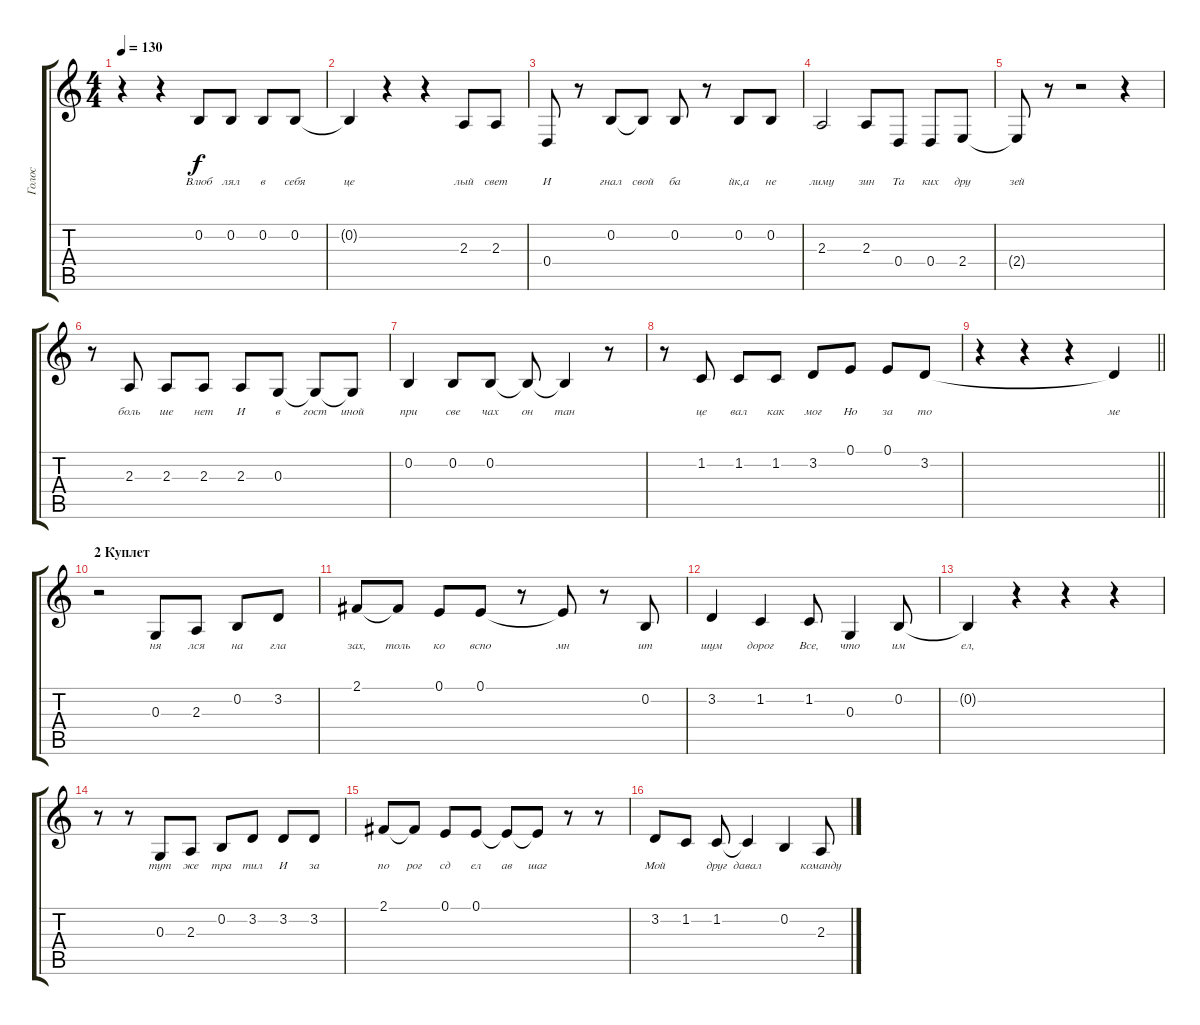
\track ("Голос" "Голос") {instrument lead6voice}
\staff {score tabs}
\tuning (E4 B3 G3 D3 A2 E2) {hide}
\ts (4 4)
\tempo 130
\clef g2
\ks c
r.4{dy f} r.4 0.2.8{lyrics (0 "Влюб") lyrics (1 "") lyrics (2 "") lyrics (3 "") lyrics (4 "")} 0.2.8{lyrics (0 "лял") lyrics (1 "") lyrics (2 "") lyrics (3 "") lyrics (4 "")} 0.2.8{lyrics (0 "в") lyrics (1 "") lyrics (2 "") lyrics (3 "") lyrics (4 "")} 0.2.8{lyrics (0 "себя") lyrics (1 "") lyrics (2 "") lyrics (3 "") lyrics (4 "")} |
0.2{t}.4{lyrics (0 "це") lyrics (1 "") lyrics (2 "") lyrics (3 "") lyrics (4 "")} r.4 r.4 2.3.8{lyrics (0 "лый") lyrics (1 "") lyrics (2 "") lyrics (3 "") lyrics (4 "")} 2.3.8{lyrics (0 "свет") lyrics (1 "") lyrics (2 "") lyrics (3 "") lyrics (4 "")} |
0.4.8{lyrics (0 "И") lyrics (1 "") lyrics (2 "") lyrics (3 "") lyrics (4 "")} r.8 0.2.8{lyrics (0 "гнал") lyrics (1 "") lyrics (2 "") lyrics (3 "") lyrics (4 "")} 0.2{t}.8{lyrics (0 "свой") lyrics (1 "") lyrics (2 "") lyrics (3 "") lyrics (4 "")} 0.2.8{lyrics (0 "ба") lyrics (1 "") lyrics (2 "") lyrics (3 "") lyrics (4 "")} r.8 0.2.8{lyrics (0 "йк,а") lyrics (1 "") lyrics (2 "") lyrics (3 "") lyrics (4 "")} 0.2.8{lyrics (0 "не") lyrics (1 "") lyrics (2 "") lyrics (3 "") lyrics (4 "")} |
2.3.2{lyrics (0 "лиму") lyrics (1 "") lyrics (2 "") lyrics (3 "") lyrics (4 "")} 2.3.8{lyrics (0 "зин") lyrics (1 "") lyrics (2 "") lyrics (3 "") lyrics (4 "")} 0.4.8{lyrics (0 "Та") lyrics (1 "") lyrics (2 "") lyrics (3 "") lyrics (4 "")} 0.4.8{lyrics (0 "ких") lyrics (1 "") lyrics (2 "") lyrics (3 "") lyrics (4 "")} 2.4.8{lyrics (0 "дру") lyrics (1 "") lyrics (2 "") lyrics (3 "") lyrics (4 "")} |
2.4{t}.8{lyrics (0 "зей") lyrics (1 "") lyrics (2 "") lyrics (3 "") lyrics (4 "")} r.8 r.2 r.4 |
r.8 2.3.8{lyrics (0 "боль") lyrics (1 "") lyrics (2 "") lyrics (3 "") lyrics (4 "")} 2.3.8{lyrics (0 "ше") lyrics (1 "") lyrics (2 "") lyrics (3 "") lyrics (4 "")} 2.3.8{lyrics (0 "нет") lyrics (1 "") lyrics (2 "") lyrics (3 "") lyrics (4 "")} 2.3.8{lyrics (0 "И") lyrics (1 "") lyrics (2 "") lyrics (3 "") lyrics (4 "")} 0.3.8{lyrics (0 "в") lyrics (1 "") lyrics (2 "") lyrics (3 "") lyrics (4 "")} 0.3{t}.8{lyrics (0 "гост") lyrics (1 "") lyrics (2 "") lyrics (3 "") lyrics (4 "")} 0.3{t}.8{lyrics (0 "иной") lyrics (1 "") lyrics (2 "") lyrics (3 "") lyrics (4 "")} |
0.2.4{lyrics (0 "при") lyrics (1 "") lyrics (2 "") lyrics (3 "") lyrics (4 "")} 0.2.8{lyrics (0 "све") lyrics (1 "") lyrics (2 "") lyrics (3 "") lyrics (4 "")} 0.2.8{lyrics (0 "чах") lyrics (1 "") lyrics (2 "") lyrics (3 "") lyrics (4 "")} 0.2{t}.8{lyrics (0 "он") lyrics (1 "") lyrics (2 "") lyrics (3 "") lyrics (4 "")} 0.2{t}.4{lyrics (0 "тан") lyrics (1 "") lyrics (2 "") lyrics (3 "") lyrics (4 "")} r.8 |
r.8 1.2.8{lyrics (0 "це") lyrics (1 "") lyrics (2 "") lyrics (3 "") lyrics (4 "")} 1.2.8{lyrics (0 "вал") lyrics (1 "") lyrics (2 "") lyrics (3 "") lyrics (4 "")} 1.2.8{lyrics (0 "как") lyrics (1 "") lyrics (2 "") lyrics (3 "") lyrics (4 "")} 3.2.8{lyrics (0 "мог") lyrics (1 "") lyrics (2 "") lyrics (3 "") lyrics (4 "")} 0.1.8{lyrics (0 "Но") lyrics (1 "") lyrics (2 "") lyrics (3 "") lyrics (4 "")} 0.1.8{lyrics (0 "за") lyrics (1 "") lyrics (2 "") lyrics (3 "") lyrics (4 "")} 3.2.8{lyrics (0 "то") lyrics (1 "") lyrics (2 "") lyrics (3 "") lyrics (4 "")} |
\barLineRight lightlight
r.4 r.4 r.4 3.2{t}.4{lyrics (0 "ме") lyrics (1 "") lyrics (2 "") lyrics (3 "") lyrics (4 "")} |
\section ("" "2 Куплет")
r.2 0.3.8{lyrics (0 "ня") lyrics (1 "") lyrics (2 "") lyrics (3 "") lyrics (4 "")} 2.3.8{lyrics (0 "лся") lyrics (1 "") lyrics (2 "") lyrics (3 "") lyrics (4 "")} 0.2.8{lyrics (0 "на") lyrics (1 "") lyrics (2 "") lyrics (3 "") lyrics (4 "")} 3.2.8{lyrics (0 "гла") lyrics (1 "") lyrics (2 "") lyrics (3 "") lyrics (4 "")} |
2.1.8{lyrics (0 "зах,") lyrics (1 "") lyrics (2 "") lyrics (3 "") lyrics (4 "")} 2.1{t}.8{lyrics (0 "толь") lyrics (1 "") lyrics (2 "") lyrics (3 "") lyrics (4 "")} 0.1.8{lyrics (0 "ко") lyrics (1 "") lyrics (2 "") lyrics (3 "") lyrics (4 "")} 0.1.8{lyrics (0 "вспо") lyrics (1 "") lyrics (2 "") lyrics (3 "") lyrics (4 "")} r.8 0.1{t}.8{lyrics (0 "мн") lyrics (1 "") lyrics (2 "") lyrics (3 "") lyrics (4 "")} r.8 0.2.8{lyrics (0 "ит") lyrics (1 "") lyrics (2 "") lyrics (3 "") lyrics (4 "")} |
3.2.4{lyrics (0 "шум") lyrics (1 "") lyrics (2 "") lyrics (3 "") lyrics (4 "")} 1.2.4{lyrics (0 "дорог") lyrics (1 "") lyrics (2 "") lyrics (3 "") lyrics (4 "")} 1.2.8{lyrics (0 "Все,") lyrics (1 "") lyrics (2 "") lyrics (3 "") lyrics (4 "")} 0.3.4{lyrics (0 "что") lyrics (1 "") lyrics (2 "") lyrics (3 "") lyrics (4 "")} 0.2.8{lyrics (0 "им") lyrics (1 "") lyrics (2 "") lyrics (3 "") lyrics (4 "")} |
0.2{t}.4{lyrics (0 "ел,") lyrics (1 "") lyrics (2 "") lyrics (3 "") lyrics (4 "")} r.4 r.4 r.4 |
r.8 r.8 0.3.8{lyrics (0 "тут") lyrics (1 "") lyrics (2 "") lyrics (3 "") lyrics (4 "")} 2.3.8{lyrics (0 "же") lyrics (1 "") lyrics (2 "") lyrics (3 "") lyrics (4 "")} 0.2.8{lyrics (0 "тра") lyrics (1 "") lyrics (2 "") lyrics (3 "") lyrics (4 "")} 3.2.8{lyrics (0 "тил") lyrics (1 "") lyrics (2 "") lyrics (3 "") lyrics (4 "")} 3.2.8{lyrics (0 "И") lyrics (1 "") lyrics (2 "") lyrics (3 "") lyrics (4 "")} 3.2.8{lyrics (0 "за") lyrics (1 "") lyrics (2 "") lyrics (3 "") lyrics (4 "")} |
2.1.8{lyrics (0 "по") lyrics (1 "") lyrics (2 "") lyrics (3 "") lyrics (4 "")} 2.1{t}.8{lyrics (0 "рог") lyrics (1 "") lyrics (2 "") lyrics (3 "") lyrics (4 "")} 0.1.8{lyrics (0 "сд") lyrics (1 "") lyrics (2 "") lyrics (3 "") lyrics (4 "")} 0.1.8{lyrics (0 "ел") lyrics (1 "") lyrics (2 "") lyrics (3 "") lyrics (4 "")} 0.1{t}.8{lyrics (0 "ав") lyrics (1 "") lyrics (2 "") lyrics (3 "") lyrics (4 "")} 0.1{t}.8{lyrics (0 "шаг") lyrics (1 "") lyrics (2 "") lyrics (3 "") lyrics (4 "")} r.8 r.8 |
3.2.8{lyrics (0 "Мой") lyrics (1 "") lyrics (2 "") lyrics (3 "") lyrics (4 "")} 1.2.8{lyrics (0 "") lyrics (1 "") lyrics (2 "") lyrics (3 "") lyrics (4 "")} 1.2.8{lyrics (0 "друг") lyrics (1 "") lyrics (2 "") lyrics (3 "") lyrics (4 "")} 1.2{t}.4{lyrics (0 "давал") lyrics (1 "") lyrics (2 "") lyrics (3 "") lyrics (4 "")} 0.2.4{lyrics (0 "") lyrics (1 "") lyrics (2 "") lyrics (3 "") lyrics (4 "")} 2.3.8{lyrics (0 "команду") lyrics (1 "") lyrics (2 "") lyrics (3 "") lyrics (4 "")}
